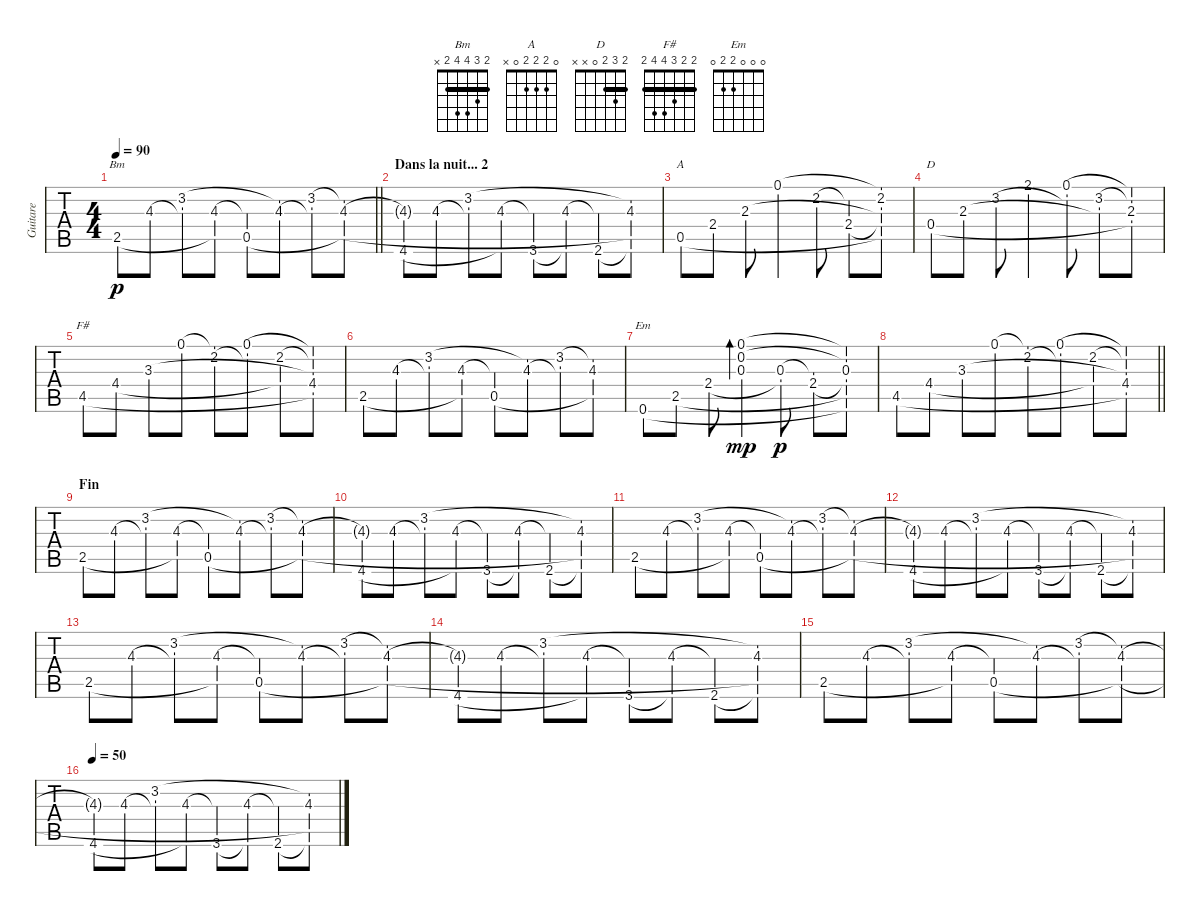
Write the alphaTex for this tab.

\track ("Guitare" "Guitare") {instrument acousticguitarsteel}
\staff {tabs}
\tuning (E4 B3 G3 D3 A2 E2) {hide}
\chord ("Bm" 2 3 4 4 2 x) {barre 2}
\chord ("A" 0 2 2 2 0 x)
\chord ("D" 2 3 2 0 x x) {barre 2}
\chord ("F#" 2 2 3 4 4 2) {barre 2}
\chord ("Em" 0 0 0 2 2 0)
\ts (4 4)
\tempo 90
\clef g2
\barLineRight lightlight
\ks bminor
2.5.8{ch "Bm" dy p} 4.3.8 (3.2 4.3{t}).8 (4.3 2.5{t}).8 (4.3{t} 0.5).8 (3.2{t} 4.3).8 (3.2 4.3{t}).8 (3.2{t} 4.3 0.5{t}).8 |
\section ("" "Dans la nuit... 2")
(4.3{t} 4.6).8 4.3.8 (3.2 4.3{t}).8 (4.3 4.6{t}).8 (4.3{t} 3.6).8 (4.3 3.6{t}).8 (4.3{t} 2.6).8 (3.2{t} 4.3 0.5{t} 2.6{t}).8 |
0.5.8{ch "A"} 2.4.8 2.3.8 0.1.4 2.2.8 (2.2{t} 2.4).8 (0.1{t} 2.2 2.3{t} 2.4{t} 0.5{t}).8 |
0.4.8{ch "D"} 2.3.8 3.2.8 2.1.4 (0.1 3.2{t}).8 (3.2 2.3{t}).8 (0.1{t} 3.2{t} 2.3 0.4{t}).8 |
4.5.8{ch "F#"} 4.4.8 3.3.8 0.1.8 (0.1{t} 2.2).8 (0.1 2.2{t}).8 (2.2 4.4{t}).8 (0.1{t} 2.2{t} 3.3{t} 4.4 4.5{t}).8 |
2.5.8 4.3.8 (3.2 4.3{t}).8 (4.3 2.5{t}).8 (4.3{t} 0.5).8 (3.2{t} 4.3).8 (3.2 4.3{t}).8 (3.2{t} 4.3 0.5{t}).8 |
0.6.8{ch "Em"} 2.5.8 2.4.8 (0.1 0.2 0.3).4{bd 120 dy mp} (0.3 2.4{t}).8{dy p} (0.3{t} 2.4).8 (0.1{t} 0.2{t} 0.3 2.4{t} 2.5{t} 0.6{t}).8 |
\barLineRight lightlight
4.5.8 4.4.8 3.3.8 0.1.8 (0.1{t} 2.2).8 (0.1 2.2{t}).8 (2.2 4.4{t}).8 (0.1{t} 2.2{t} 3.3{t} 4.4 4.5{t}).8 |
\section ("" "Fin")
2.5.8 4.3.8 (3.2 4.3{t}).8 (4.3 2.5{t}).8 (4.3{t} 0.5).8 (3.2{t} 4.3).8 (3.2 4.3{t}).8 (3.2{t} 4.3 0.5{t}).8 |
(4.3{t} 4.6).8 4.3.8 (3.2 4.3{t}).8 (4.3 4.6{t}).8 (4.3{t} 3.6).8 (4.3 3.6{t}).8 (4.3{t} 2.6).8 (3.2{t} 4.3 0.5{t} 2.6{t}).8 |
2.5.8 4.3.8 (3.2 4.3{t}).8 (4.3 2.5{t}).8 (4.3{t} 0.5).8 (3.2{t} 4.3).8 (3.2 4.3{t}).8 (3.2{t} 4.3 0.5{t}).8 |
(4.3{t} 4.6).8 4.3.8 (3.2 4.3{t}).8 (4.3 4.6{t}).8 (4.3{t} 3.6).8 (4.3 3.6{t}).8 (4.3{t} 2.6).8 (3.2{t} 4.3 0.5{t} 2.6{t}).8 |
2.5.8 4.3.8 (3.2 4.3{t}).8 (4.3 2.5{t}).8 (4.3{t} 0.5).8 (3.2{t} 4.3).8 (3.2 4.3{t}).8 (3.2{t} 4.3 0.5{t}).8 |
(4.3{t} 4.6).8 4.3.8 (3.2 4.3{t}).8 (4.3 4.6{t}).8 (4.3{t} 3.6).8 (4.3 3.6{t}).8 (4.3{t} 2.6).8 (3.2{t} 4.3 0.5{t} 2.6{t}).8 |
2.5.8 4.3.8 (3.2 4.3{t}).8 (4.3 2.5{t}).8 (4.3{t} 0.5).8 (3.2{t} 4.3).8 (3.2 4.3{t}).8 (3.2{t} 4.3 0.5{t}).8 |
\tempo 50
(4.3{t} 4.6).8 4.3.8 (3.2 4.3{t}).8 (4.3 4.6{t}).8 (4.3{t} 3.6).8 (4.3 3.6{t}).8 (4.3{t} 2.6).8 (3.2{t} 4.3 0.5{t} 2.6{t}).8
